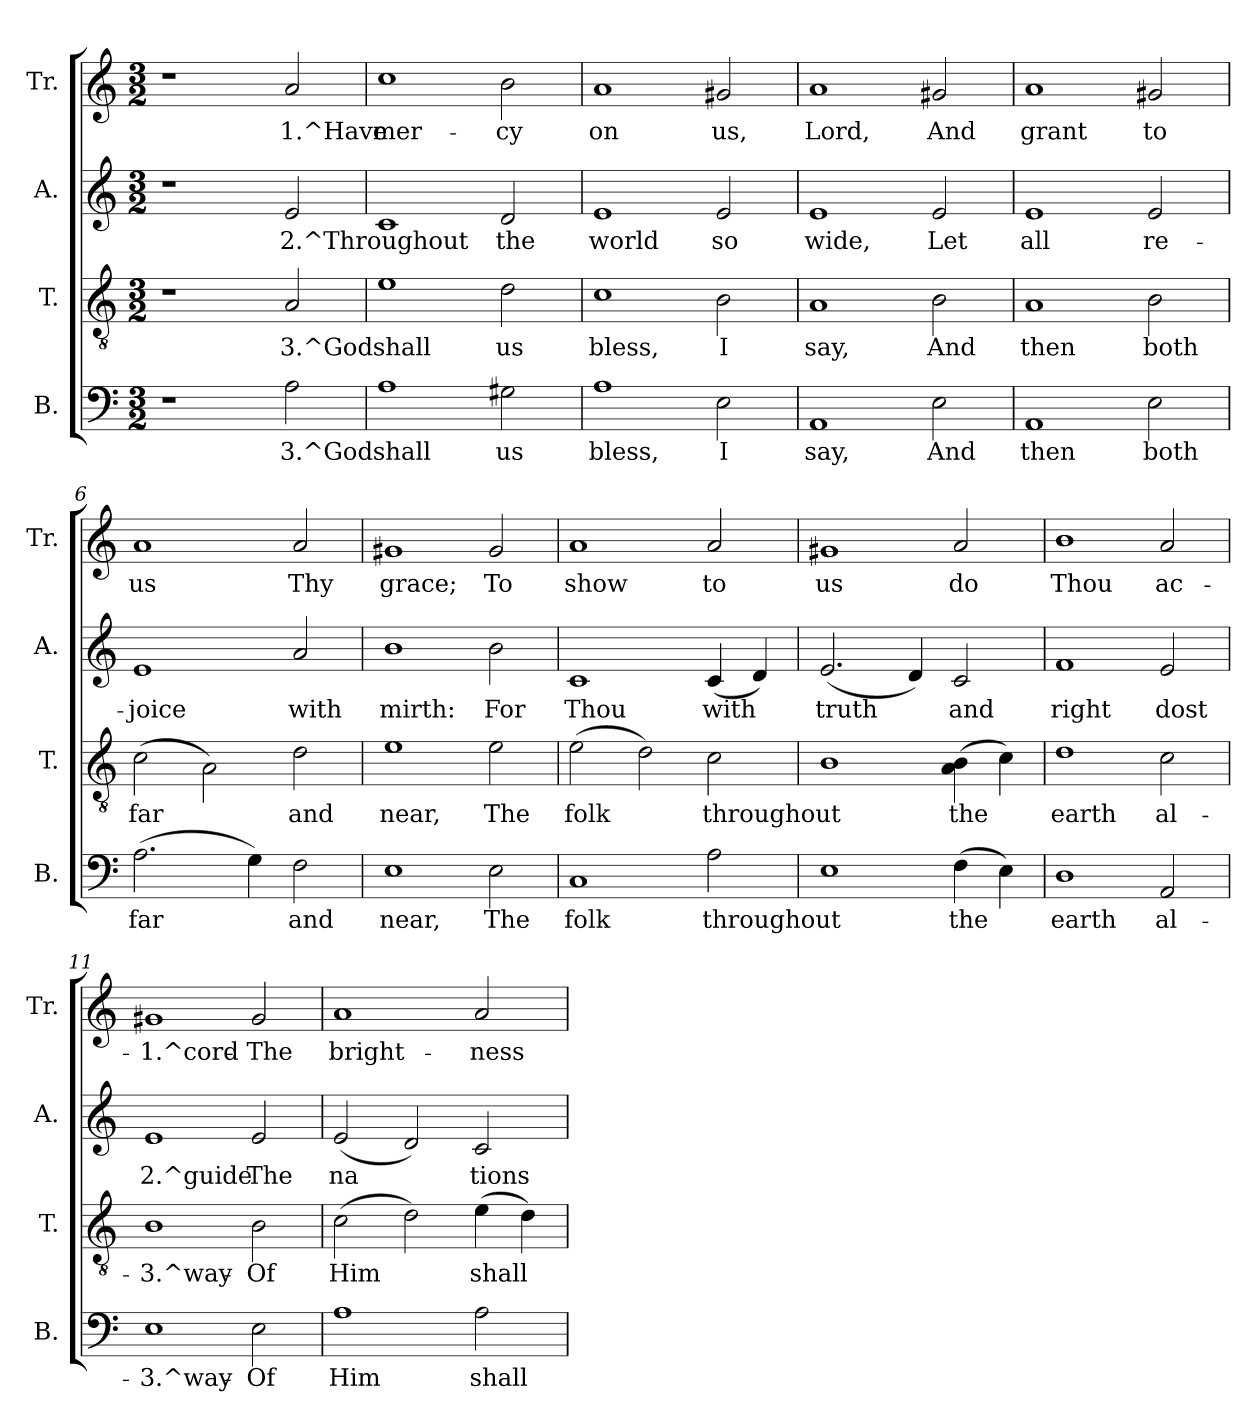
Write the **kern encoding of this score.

**kern	**text	**kern	**text	**kern	**text	**kern	**text
*part4	*part4	*part3	*part3	*part2	*part2	*part1	*part1
*staff4	*staff4	*staff3	*staff3	*staff2	*staff2	*staff1	*staff1
*I"B.	*	*I"T.	*	*I"A.	*	*I"Tr.	*
*I'B.	*	*I'T.	*	*I'A.	*	*I'Tr.	*
!!LO:PB:g=z
*stria5	*	*stria5	*	*stria5	*	*stria5	*
*clefF4	*	*clefGv2	*	*clefG2	*	*clefG2	*
*k[]	*	*k[]	*	*k[]	*	*k[]	*
*C:	*	*C:	*	*C:	*	*C:	*
*M3/2	*	*M3/2	*	*M3/2	*	*M3/2	*
=1	=1	=1	=1	=1	=1	=1	=1
1r	.	1r	.	1r	.	1r	.
!	!LO:LY:a:rj	!	!LO:LY:b:rj	!	!LO:LY:b:rj	!	!LO:LY:b:rj
2A\	3.^God	2A/	3.^God	2e/	2.^Throughout	2a/	1.^Have
=2	=2	=2	=2	=2	=2	=2	=2
!	!LO:LY:a:rj	!	!LO:LY:b:rj	!	!LO:LY:b:rj	!	!LO:LY:b:rj
1A	shall	1e	shall	1c	.	1cc	mer-
!	!LO:LY:a:rj	!	!LO:LY:b:rj	!	!LO:LY:b:rj	!	!LO:LY:b:rj
2G#X\	us	2d\	us	2d/	the	2b\	-cy
=3	=3	=3	=3	=3	=3	=3	=3
!	!LO:LY:a:rj	!	!LO:LY:b:rj	!	!LO:LY:b:rj	!	!LO:LY:b:rj
1A	bless,	1c	bless,	1e	world	1a	on
!	!LO:LY:a:rj	!	!LO:LY:b:rj	!	!LO:LY:b:rj	!	!LO:LY:b:rj
2E\	I	2B\	I	2e/	so	2g#X/	us,
=4	=4	=4	=4	=4	=4	=4	=4
!	!LO:LY:a:rj	!	!LO:LY:b:rj	!	!LO:LY:b:rj	!	!LO:LY:b:rj
1AA	say,	1A	say,	1e	wide,	1a	Lord,
!	!LO:LY:a:rj	!	!LO:LY:b:rj	!	!LO:LY:b:rj	!	!LO:LY:b:rj
2E\	And	2B\	And	2e/	Let	2g#X>/	And
=5	=5	=5	=5	=5	=5	=5	=5
!	!LO:LY:a:rj	!	!LO:LY:b:rj	!	!LO:LY:b:rj	!	!LO:LY:b:rj
1AA	then	1A	then	1e	all	1a	grant
!	!LO:LY:a:rj	!	!LO:LY:b:rj	!	!LO:LY:b:rj	!	!LO:LY:b:rj
2E\	both	2B\	both	2e/	re-	2g#X/	to
=6	=6	=6	=6	=6	=6	=6	=6
!	!LO:LY:a:rj	!	!LO:LY:b:rj	!	!LO:LY:b:rj	!	!LO:LY:b:rj
(>2.A\	far	(>2c\	far	1e	-joice	1a	us
!	!	!	!LO:LY:b:rj	!	!	!	!
.	.	2A\)	.	.	.	.	.
!	!LO:LY:a:rj	!	!	!	!	!	!
4G\)	.	.	.	.	.	.	.
!	!LO:LY:a:rj	!	!LO:LY:b:rj	!	!LO:LY:b:rj	!	!LO:LY:b:rj
2F\	and	2d\	and	2a/	with	2a/	Thy
=7	=7	=7	=7	=7	=7	=7	=7
!	!LO:LY:a:rj	!	!LO:LY:b:rj	!	!LO:LY:b:rj	!	!LO:LY:b:rj
1E	near,	1e	near,	1b	mirth:	1g#X	grace;
!	!LO:LY:a:rj	!	!LO:LY:b:rj	!	!LO:LY:b:rj	!	!LO:LY:b:rj
2E\	The	2e\	The	2b\	For	2g#/	To
=8	=8	=8	=8	=8	=8	=8	=8
!	!LO:LY:a:rj	!	!LO:LY:b:rj	!	!LO:LY:b:rj	!	!LO:LY:b:rj
1C	folk	(>2e\	folk	1c	Thou	1a	show
!	!	!	!LO:LY:b:rj	!	!	!	!
.	.	2d\)	.	.	.	.	.
!	!LO:LY:a:rj	!	!LO:LY:b:rj	!	!LO:LY:b:rj	!	!LO:LY:b:rj
2A\	throughout	2c\	throughout	(<4c/	with	2a/	to
!	!	!	!	!	!LO:LY:b:rj	!	!
.	.	.	.	4d/)	.	.	.
=9	=9	=9	=9	=9	=9	=9	=9
!	!LO:LY:a:rj	!	!LO:LY:b:rj	!	!LO:LY:b:rj	!	!LO:LY:b:rj
1E	.	1B	.	(<2.e/	truth	1g#X	us
!	!	!	!	!	!LO:LY:b:rj	!	!
.	.	.	.	4d/)	.	.	.
!	!LO:LY:a:rj	!	!LO:LY:b:rj	!	!LO:LY:b:rj	!	!LO:LY:b:rj
(>4F\	the	(>4A\> 4B\>	the	2c/	and	2a/	do
!	!LO:LY:a:rj	!	!LO:LY:b:rj	!	!	!	!
4E\)	.	4c\)	.	.	.	.	.
=10	=10	=10	=10	=10	=10	=10	=10
!	!LO:LY:a:rj	!	!LO:LY:b:rj	!	!LO:LY:b:rj	!	!LO:LY:b:rj
1D	earth	1d	earth	1f	right	1b	Thou
!	!LO:LY:a:rj	!	!LO:LY:b:rj	!	!LO:LY:b:rj	!	!LO:LY:b:rj
2AA/	al-	2c\	al-	2e/	dost	2a/	ac-
!!LO:LB:g=z
=11	=11	=11	=11	=11	=11	=11	=11
!	!LO:LY:a:rj	!	!LO:LY:b:rj	!	!LO:LY:b:rj	!	!LO:LY:b:rj
1E	-3.^way-	1B	-3.^way-	1e	2.^guide	1g#X	-1.^cord-
!	!LO:LY:a:rj	!	!LO:LY:b:rj	!	!LO:LY:b:rj	!	!LO:LY:b:rj
2E\	-Of	2B\	-Of	2e/	The	2g#/	-The
=12	=12	=12	=12	=12	=12	=12	=12
!	!LO:LY:a:rj	!	!LO:LY:b:rj	!	!LO:LY:b:rj	!	!LO:LY:b:rj
1A	Him	(>2c\	Him	(<2e/	na-	1a	bright-
!	!	!	!LO:LY:b:rj	!	!LO:LY:b:rj	!	!
.	.	2d\)	.	2d/)	--	.	.
!	!LO:LY:a:rj	!	!LO:LY:b:rj	!	!LO:LY:b:rj	!	!LO:LY:b:rj
2A\	shall	(>4e\	shall	2c/	-tions	2a/	-ness
!	!	!	!LO:LY:b:rj	!	!	!	!
.	.	4d\)	.	.	.	.	.
=	=	=	=	=	=	=	=
*-	*-	*-	*-	*-	*-	*-	*-
